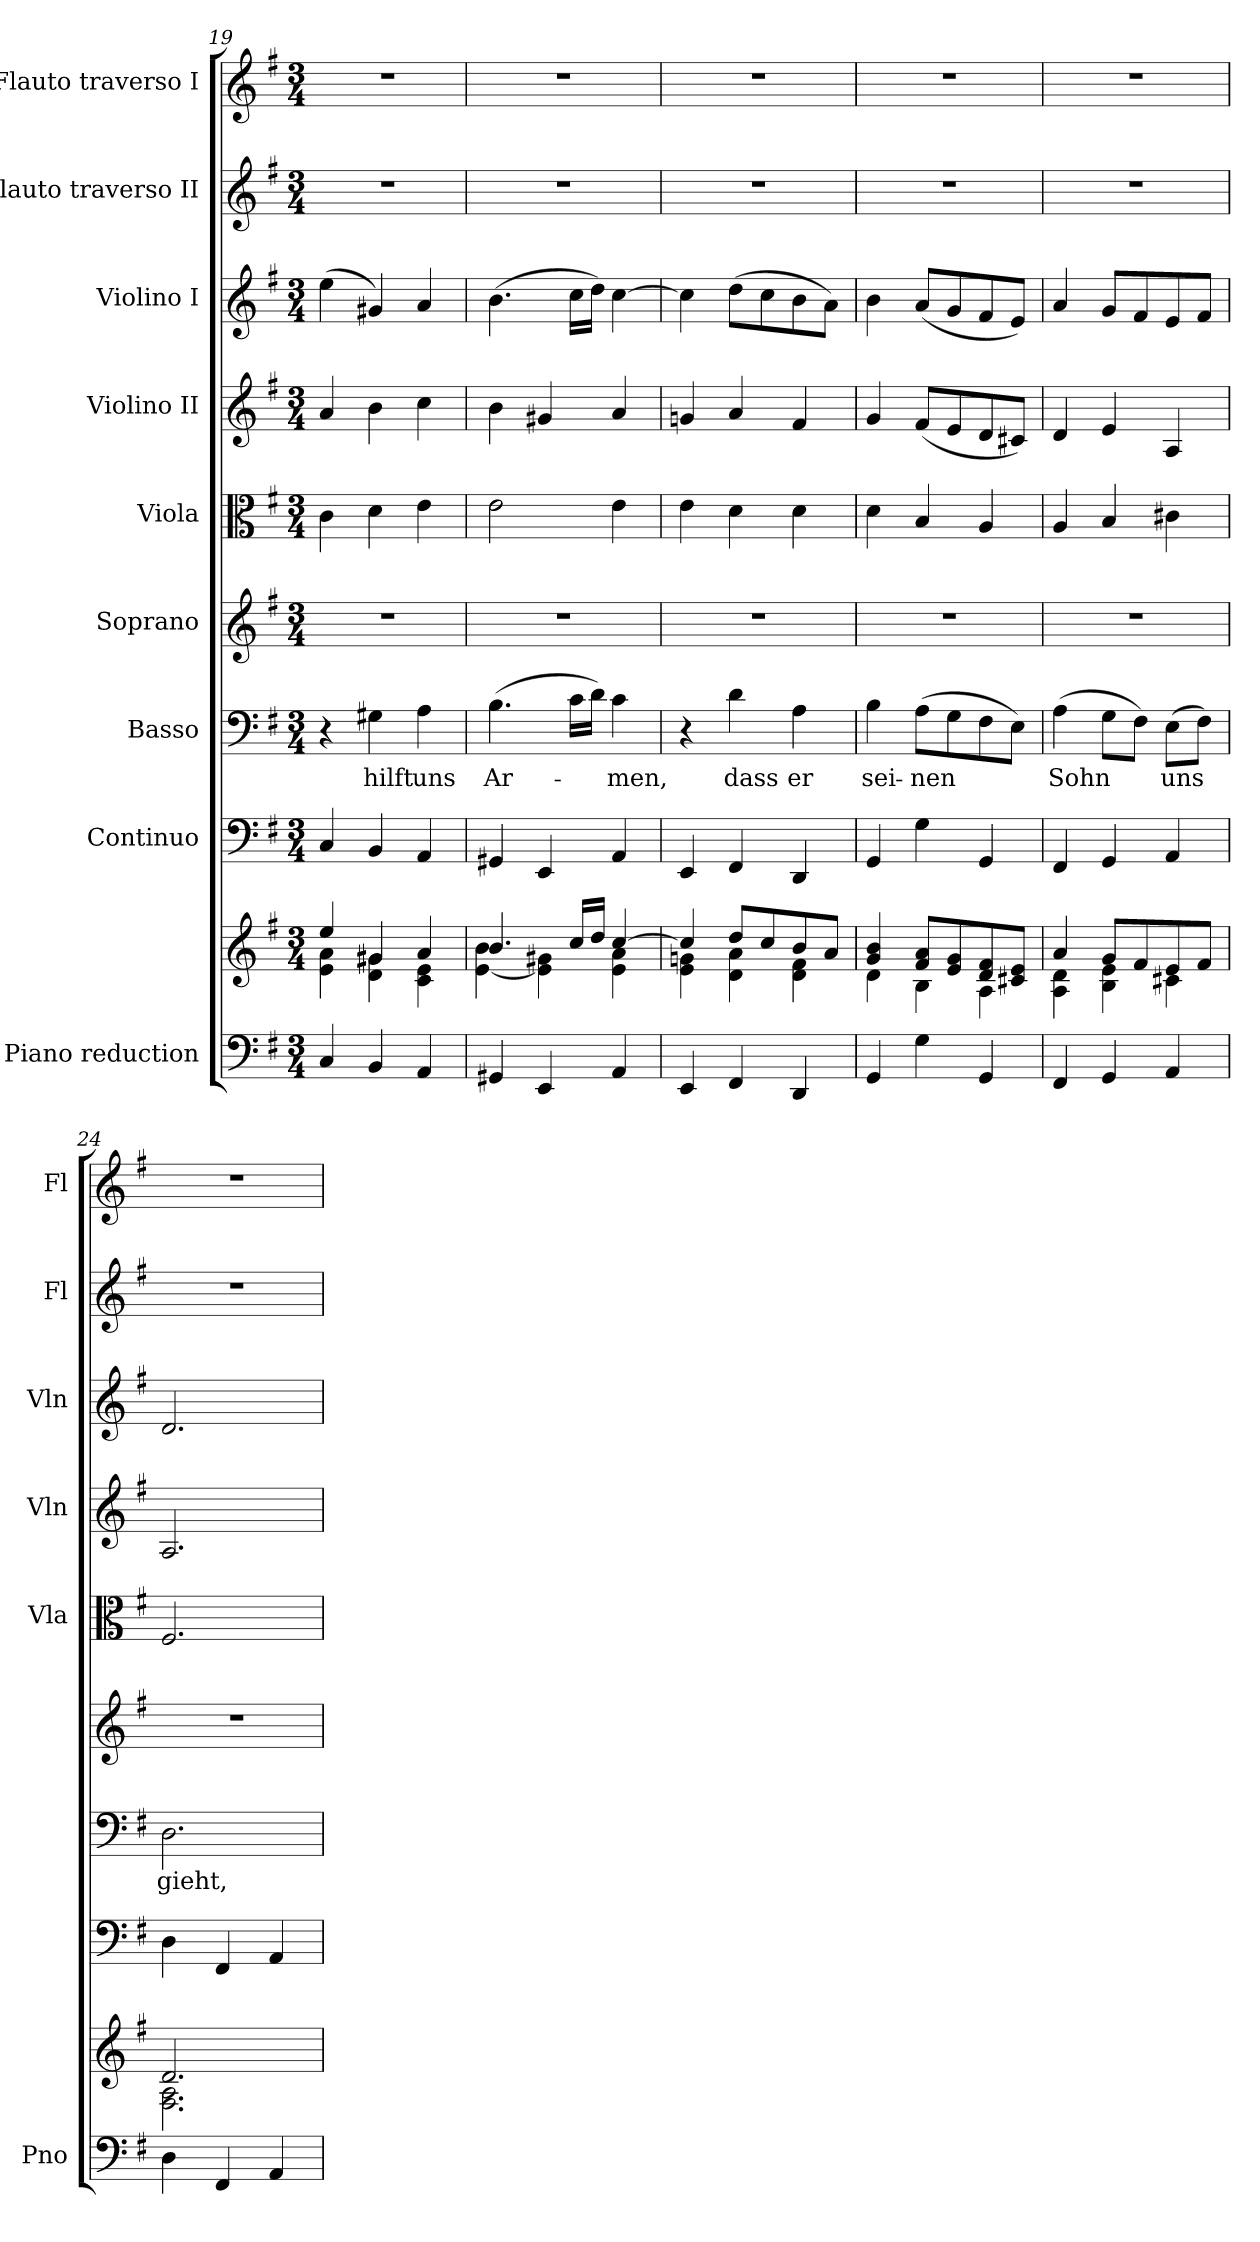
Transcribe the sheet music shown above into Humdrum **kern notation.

**kern	**kern	**kern	**kern	**text	**kern	**kern	**kern	**kern	**kern	**kern
*part9	*part9	*part8	*part7	*part7	*part6	*part5	*part4	*part3	*part2	*part1
*staff10	*staff9	*staff8	*staff7	*staff7	*staff6	*staff5	*staff4	*staff3	*staff2	*staff1
*I"Piano reduction	*	*I"Continuo	*I"Basso	*	*I"Soprano	*I"Viola	*I"Violino II	*I"Violino I	*I"Flauto traverso II	*I"Flauto traverso I
*I'Pno	*	*	*	*	*	*I'Vla	*I'Vln	*I'Vln	*I'Fl	*I'Fl
*clefF4	*clefG2	*clefF4	*clefF4	*	*clefG2	*clefC3	*clefG2	*clefG2	*clefG2	*clefG2
*k[f#]	*k[f#]	*k[f#]	*k[f#]	*	*k[f#]	*k[f#]	*k[f#]	*k[f#]	*k[f#]	*k[f#]
*M3/4	*M3/4	*M3/4	*M3/4	*	*M3/4	*M3/4	*M3/4	*M3/4	*M3/4	*M3/4
=19	=19	=19	=19	=19	=19	=19	=19	=19	=19	=19
*	*^	*	*	*	*	*	*	*	*	*
4C/	4ee/	4e\ 4a\	4C/	4r	.	2.r	4c\	4a/	(4ee\	2.r	2.r
!	!	!	!	!	!LO:LY:b	!	!	!	!	!	!
4BB/	4g#X/	4d\ 4g#\	4BB/	4G#X\	hilft	.	4d\	4b\	4g#X/)	.	.
!	!	!	!	!	!LO:LY:b	!	!	!	!	!	!
4AA/	4a/	4c\ 4e\	4AA/	4A\	uns	.	4e\	4cc\	4a/	.	.
=20	=20	=20	=20	=20	=20	=20	=20	=20	=20	=20	=20
!	!	!	!	!	!LO:LY:b	!	!	!	!	!	!
4GG#X/	4.b/	[4e\ 4b\	4GG#X/	(4.B\	Ar-	2.r	2e\	4b\	(4.b\	2.r	2.r
4EE/	.	4e\] 4g#X\	4EE/	.	.	.	.	4g#X/	.	.	.
.	16cc/LL	.	.	16c\LL	.	.	.	.	16cc\LL	.	.
.	16dd/JJ	.	.	16d\JJ)	.	.	.	.	16dd\JJ)	.	.
!	!	!	!	!	!LO:LY:b	!	!	!	!	!	!
4AA/	[4cc/	4e\ 4a\	4AA/	4c\	-men,	.	4e\	4a/	[4cc\	.	.
=21	=21	=21	=21	=21	=21	=21	=21	=21	=21	=21	=21
4EE/	4cc/]	4e\ 4gn\	4EE/	4r	.	2.r	4e\	4gn/	4cc\]	2.r	2.r
!	!	!	!	!	!LO:LY:b	!	!	!	!	!	!
4FF#/	8dd/L	4d\ 4a\	4FF#/	4d\	dass	.	4d\	4a/	(8dd\L	.	.
.	8cc/	.	.	.	.	.	.	.	8cc\	.	.
!	!	!	!	!	!LO:LY:b	!	!	!	!	!	!
4DD/	8b/	4d\ 4f#\	4DD/	4A\	er	.	4d\	4f#/	8b\	.	.
.	8a/J	.	.	.	.	.	.	.	8a\J)	.	.
=22	=22	=22	=22	=22	=22	=22	=22	=22	=22	=22	=22
!	!	!	!	!	!LO:LY:b	!	!	!	!	!	!
4GG/	4g/ 4b/	4d\	4GG/	4B\	sei-	2.r	4d\	4g/	4b\	2.r	2.r
!	!	!	!	!	!LO:LY:b	!	!	!	!	!	!
4G\	8f#/ 8a/L	4B\	4G\	(8A\L	-nen	.	4B/	(8f#/L	(8a/L	.	.
.	8e/ 8g/	.	.	8G\	.	.	.	8e/	8g/	.	.
4GG/	8d/ 8f#/	4A\	4GG/	8F#\	.	.	4A/	8d/	8f#/	.	.
.	8c#X/ 8e/J	.	.	8E\J)	.	.	.	8c#X/J)	8e/J)	.	.
=23	=23	=23	=23	=23	=23	=23	=23	=23	=23	=23	=23
!	!	!	!	!	!LO:LY:b	!	!	!	!	!	!
4FF#/	4a/	4A\ 4d\	4FF#/	(4A\	Sohn	2.r	4A/	4d/	4a/	2.r	2.r
4GG/	8g/L	4B\ 4e\	4GG/	8G\L	.	.	4B/	4e/	8g/L	.	.
.	8f#/	.	.	8F#\J)	.	.	.	.	8f#/	.	.
!	!	!	!	!	!LO:LY:b	!	!	!	!	!	!
4AA/	8e/	4c#X\	4AA/	(8E\L	uns	.	4c#X\	4A/	8e/	.	.
.	8f#/J	.	.	8F#\J)	.	.	.	.	8f#/J	.	.
=24	=24	=24	=24	=24	=24	=24	=24	=24	=24	=24	=24
!	!	!	!	!	!LO:LY:b	!	!	!	!	!	!
4D\	2.d/	2.F#\ 2.A\	4D\	2.D\	gieht,	2.r	2.F#/	2.A/	2.d/	2.r	2.r
4FF#/	.	.	4FF#/	.	.	.	.	.	.	.	.
4AA/	.	.	4AA/	.	.	.	.	.	.	.	.
*	*v	*v	*	*	*	*	*	*	*	*	*
=	=	=	=	=	=	=	=	=	=	=
*-	*-	*-	*-	*-	*-	*-	*-	*-	*-	*-
